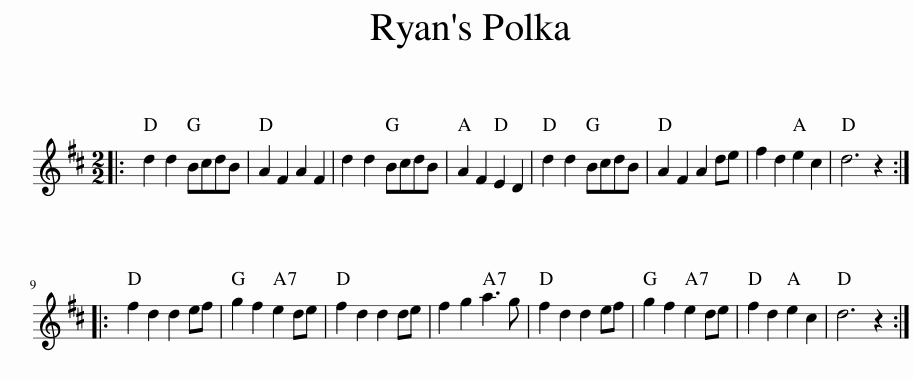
X:1
L:1/8
M:2/2
I:linebreak $
K:D
V:1 treble
V:1
|: d2 d2 BcdB | A2 F2 A2 F2 | d2 d2 BcdB | A2 F2 E2 D2 | d2 d2 BcdB | %5
 A2 F2 A2 de | f2 d2 e2 c2 | d6 z2 ::$ f2 d2 d2 ef | g2 f2 e2 de | %10
 f2 d2 d2 de | f2 g2 a3 g | f2 d2 d2 ef | g2 f2 e2 de | f2 d2 e2 c2 | %15
 d6 z2 :| %16
